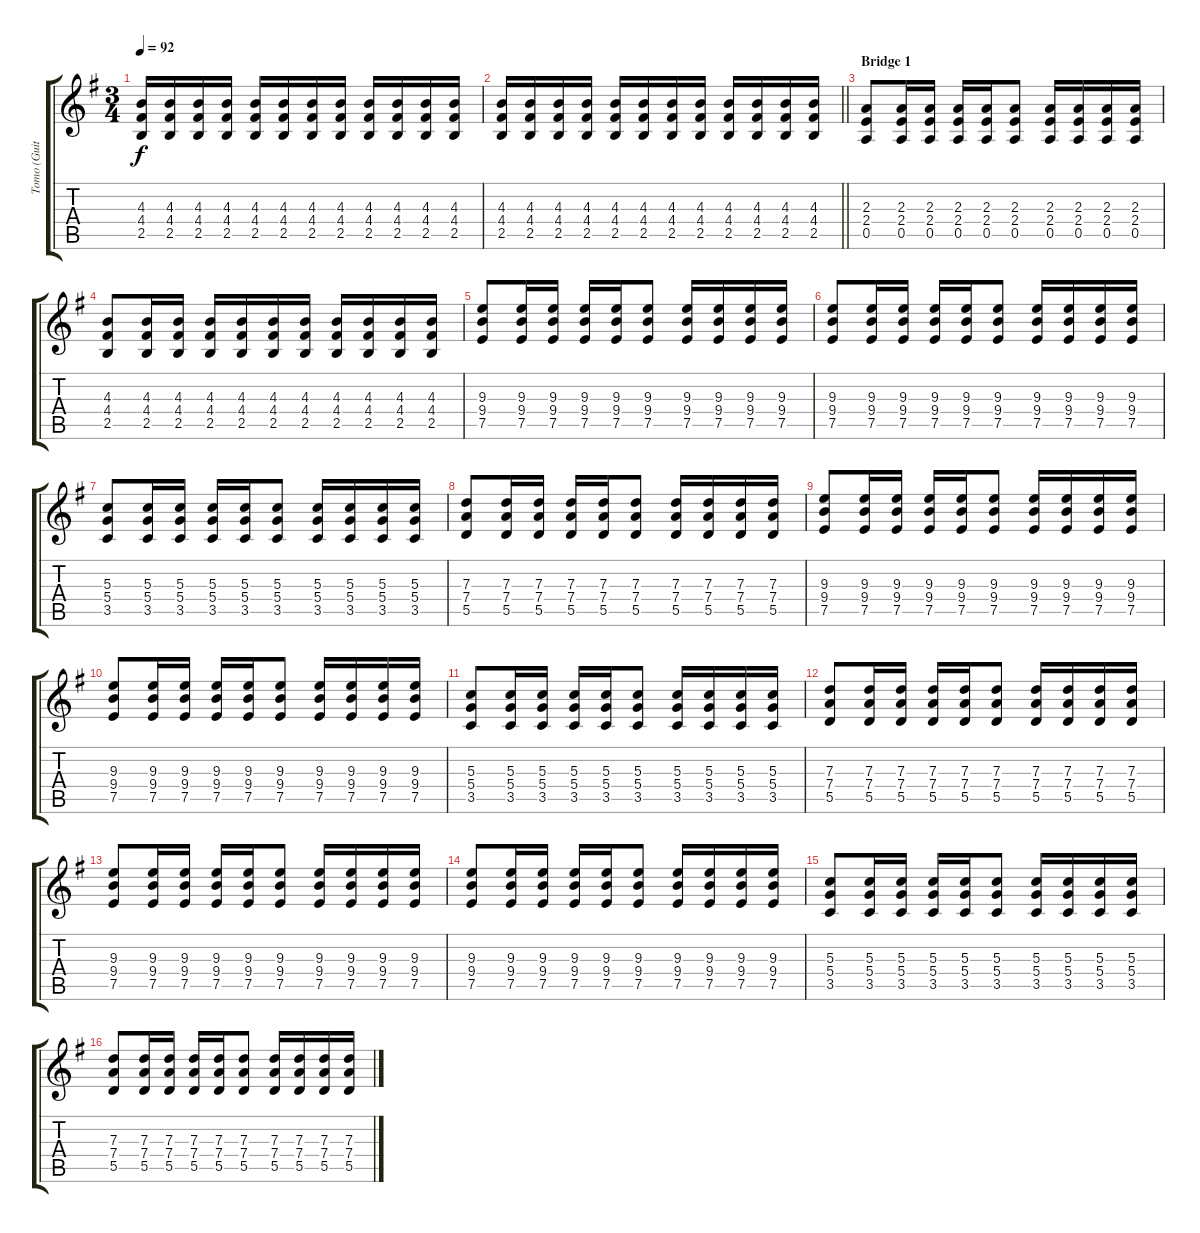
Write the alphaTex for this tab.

\track ("Tomo (Guitar 1)" "Tomo (Guit") {instrument electricguitarclean}
\staff {score tabs}
\tuning (E4 B3 G3 D3 A2 E2) {hide}
\ts (3 4)
\tempo 92
\clef g2
\ks g
(4.3 4.4 2.5).16{dy f} (4.3 4.4 2.5).16 (4.3 4.4 2.5).16 (4.3 4.4 2.5).16 (4.3 4.4 2.5).16 (4.3 4.4 2.5).16 (4.3 4.4 2.5).16 (4.3 4.4 2.5).16 (4.3 4.4 2.5).16 (4.3 4.4 2.5).16 (4.3 4.4 2.5).16 (4.3 4.4 2.5).16 |
\barLineRight lightlight
(4.3 4.4 2.5).16 (4.3 4.4 2.5).16 (4.3 4.4 2.5).16 (4.3 4.4 2.5).16 (4.3 4.4 2.5).16 (4.3 4.4 2.5).16 (4.3 4.4 2.5).16 (4.3 4.4 2.5).16 (4.3 4.4 2.5).16 (4.3 4.4 2.5).16 (4.3 4.4 2.5).16 (4.3 4.4 2.5).16 |
\section ("" "Bridge 1")
(2.3 2.4 0.5).8{volume 11} (2.3 2.4 0.5).16 (2.3 2.4 0.5).16 (2.3 2.4 0.5).16 (2.3 2.4 0.5).16 (2.3 2.4 0.5).8 (2.3 2.4 0.5).16 (2.3 2.4 0.5).16 (2.3 2.4 0.5).16 (2.3 2.4 0.5).16 |
(4.3 4.4 2.5).8 (4.3 4.4 2.5).16 (4.3 4.4 2.5).16 (4.3 4.4 2.5).16 (4.3 4.4 2.5).16 (4.3 4.4 2.5).16 (4.3 4.4 2.5).16 (4.3 4.4 2.5).16 (4.3 4.4 2.5).16 (4.3 4.4 2.5).16 (4.3 4.4 2.5).16 |
(9.3 9.4 7.5).8 (9.3 9.4 7.5).16 (9.3 9.4 7.5).16 (9.3 9.4 7.5).16 (9.3 9.4 7.5).16 (9.3 9.4 7.5).8 (9.3 9.4 7.5).16 (9.3 9.4 7.5).16 (9.3 9.4 7.5).16 (9.3 9.4 7.5).16 |
(9.3 9.4 7.5).8 (9.3 9.4 7.5).16 (9.3 9.4 7.5).16 (9.3 9.4 7.5).16 (9.3 9.4 7.5).16 (9.3 9.4 7.5).8 (9.3 9.4 7.5).16 (9.3 9.4 7.5).16 (9.3 9.4 7.5).16 (9.3 9.4 7.5).16 |
(5.3 5.4 3.5).8 (5.3 5.4 3.5).16 (5.3 5.4 3.5).16 (5.3 5.4 3.5).16 (5.3 5.4 3.5).16 (5.3 5.4 3.5).8 (5.3 5.4 3.5).16 (5.3 5.4 3.5).16 (5.3 5.4 3.5).16 (5.3 5.4 3.5).16 |
(7.3 7.4 5.5).8 (7.3 7.4 5.5).16 (7.3 7.4 5.5).16 (7.3 7.4 5.5).16 (7.3 7.4 5.5).16 (7.3 7.4 5.5).8 (7.3 7.4 5.5).16 (7.3 7.4 5.5).16 (7.3 7.4 5.5).16 (7.3 7.4 5.5).16 |
(9.3 9.4 7.5).8 (9.3 9.4 7.5).16 (9.3 9.4 7.5).16 (9.3 9.4 7.5).16 (9.3 9.4 7.5).16 (9.3 9.4 7.5).8 (9.3 9.4 7.5).16 (9.3 9.4 7.5).16 (9.3 9.4 7.5).16 (9.3 9.4 7.5).16 |
(9.3 9.4 7.5).8 (9.3 9.4 7.5).16 (9.3 9.4 7.5).16 (9.3 9.4 7.5).16 (9.3 9.4 7.5).16 (9.3 9.4 7.5).8 (9.3 9.4 7.5).16 (9.3 9.4 7.5).16 (9.3 9.4 7.5).16 (9.3 9.4 7.5).16 |
(5.3 5.4 3.5).8 (5.3 5.4 3.5).16 (5.3 5.4 3.5).16 (5.3 5.4 3.5).16 (5.3 5.4 3.5).16 (5.3 5.4 3.5).8 (5.3 5.4 3.5).16 (5.3 5.4 3.5).16 (5.3 5.4 3.5).16 (5.3 5.4 3.5).16 |
(7.3 7.4 5.5).8 (7.3 7.4 5.5).16 (7.3 7.4 5.5).16 (7.3 7.4 5.5).16 (7.3 7.4 5.5).16 (7.3 7.4 5.5).8 (7.3 7.4 5.5).16 (7.3 7.4 5.5).16 (7.3 7.4 5.5).16 (7.3 7.4 5.5).16 |
(9.3 9.4 7.5).8 (9.3 9.4 7.5).16 (9.3 9.4 7.5).16 (9.3 9.4 7.5).16 (9.3 9.4 7.5).16 (9.3 9.4 7.5).8 (9.3 9.4 7.5).16 (9.3 9.4 7.5).16 (9.3 9.4 7.5).16 (9.3 9.4 7.5).16 |
(9.3 9.4 7.5).8 (9.3 9.4 7.5).16 (9.3 9.4 7.5).16 (9.3 9.4 7.5).16 (9.3 9.4 7.5).16 (9.3 9.4 7.5).8 (9.3 9.4 7.5).16 (9.3 9.4 7.5).16 (9.3 9.4 7.5).16 (9.3 9.4 7.5).16 |
(5.3 5.4 3.5).8 (5.3 5.4 3.5).16 (5.3 5.4 3.5).16 (5.3 5.4 3.5).16 (5.3 5.4 3.5).16 (5.3 5.4 3.5).8 (5.3 5.4 3.5).16 (5.3 5.4 3.5).16 (5.3 5.4 3.5).16 (5.3 5.4 3.5).16 |
(7.3 7.4 5.5).8 (7.3 7.4 5.5).16 (7.3 7.4 5.5).16 (7.3 7.4 5.5).16 (7.3 7.4 5.5).16 (7.3 7.4 5.5).8 (7.3 7.4 5.5).16 (7.3 7.4 5.5).16 (7.3 7.4 5.5).16 (7.3 7.4 5.5).16
